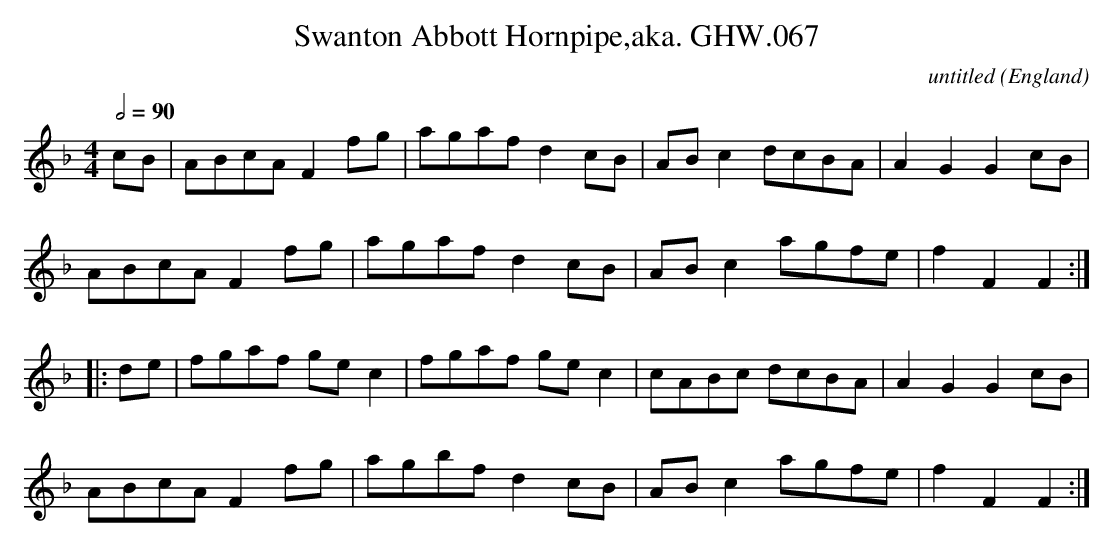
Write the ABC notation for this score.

X:1
T:Swanton Abbott Hornpipe,aka. GHW.067
C:untitled
L:1/8
M:4/4
O:England
Q:1/2=90
K:F
cB|ABcA F2 fg|agaf d2 cB|AB c2 dcBA|A2G2G2 cB|!
ABcA F2 fg|agaf d2 cB|AB c2 agfe|f2F2F2:|!
|:de|fgaf ge c2|fgaf ge c2|cABc dcBA|A2G2G2 cB|!
ABcA F2 fg|agbf d2 cB|AB c2 agfe|f2F2F2:|
